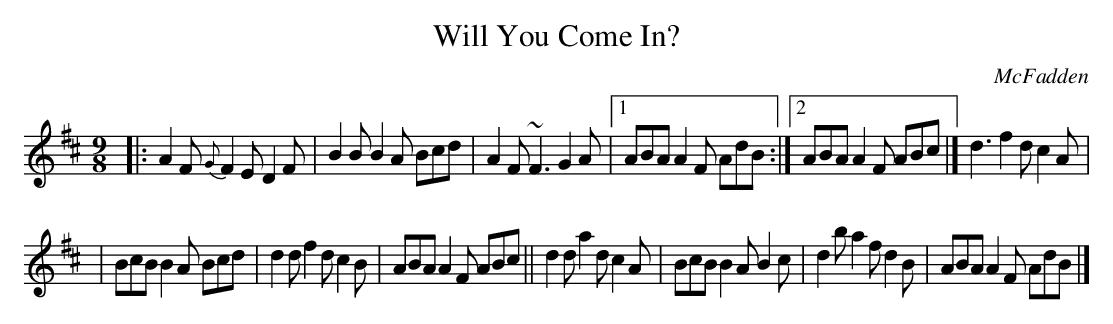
X:1
T: Will You Come In?
O: McFadden
M: 9/8
L: 1/8
K: D
|: A2F {G}F2E D2F | B2B B2A Bcd | A2F ~F3 G2A |1 ABA A2F AdB :|2 ABA A2F ABc |] d3 f2d c2A |
| BcB B2A Bcd | d2d f2d c2B | ABA A2F ABc || d2d a2d c2A | BcB B2A B2c | d2b a2f d2B | ABA A2F AdB |]
